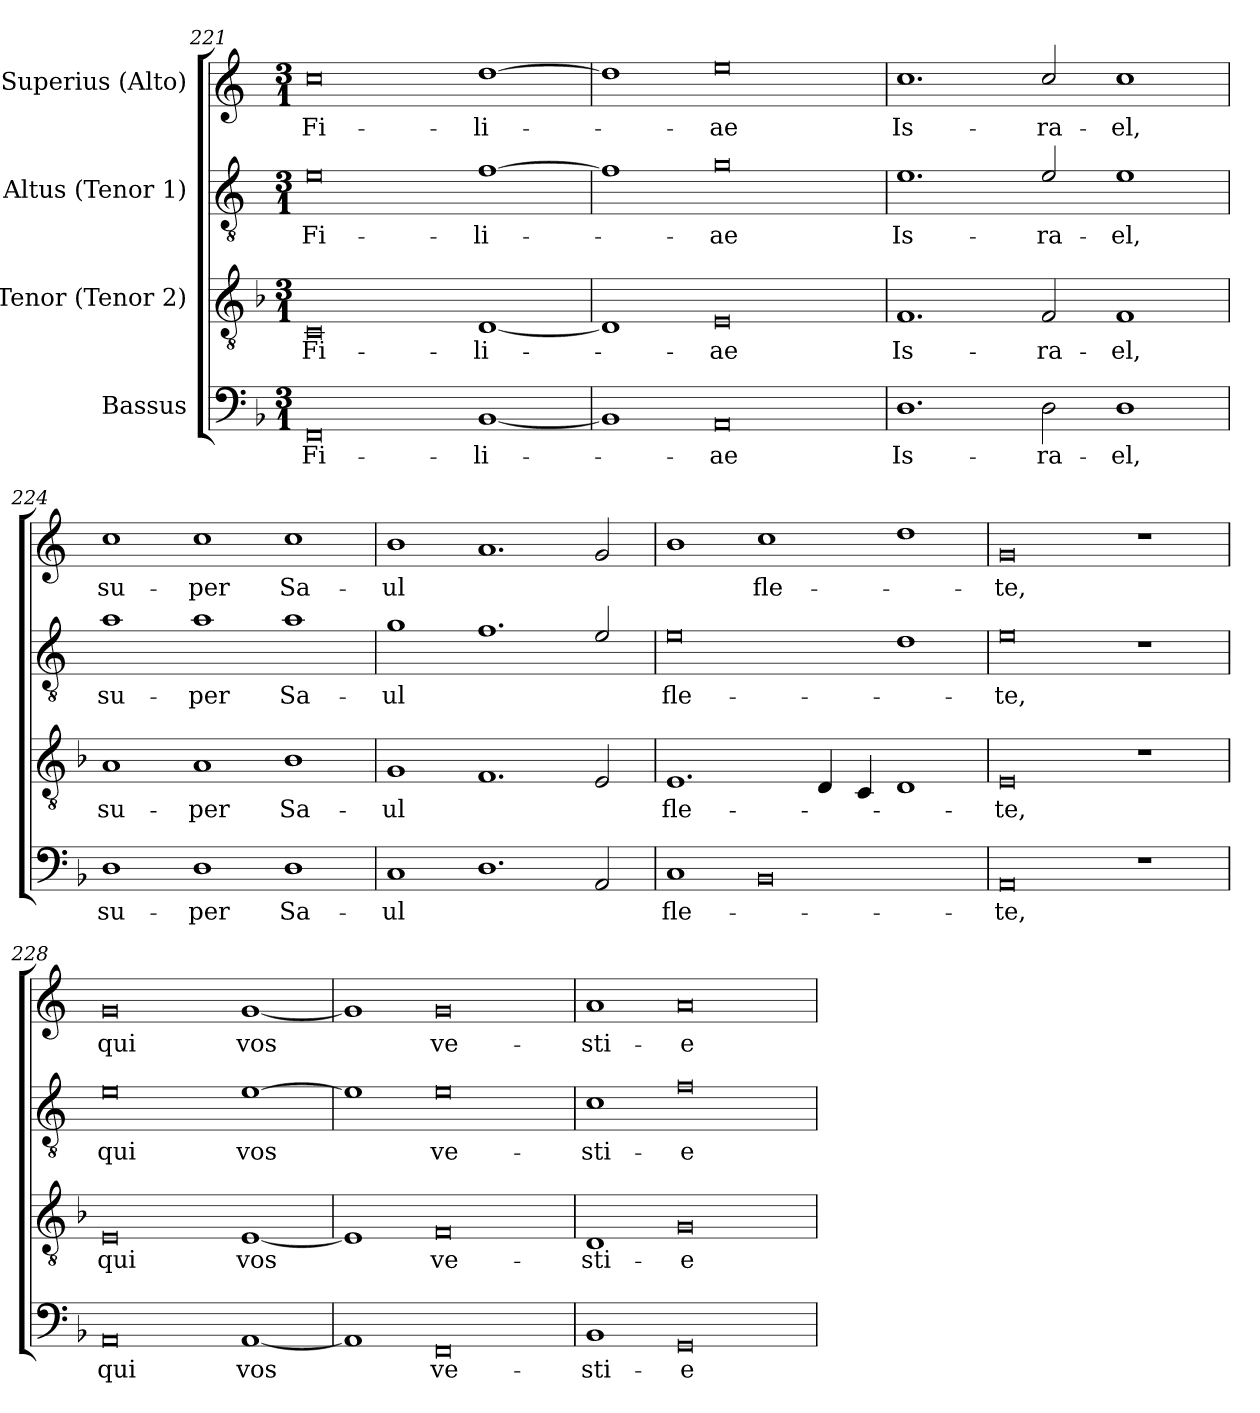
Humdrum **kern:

**kern	**text	**kern	**text	**kern	**text	**kern	**text
*part4	*part4	*part3	*part3	*part2	*part2	*part1	*part1
*staff4	*staff4	*staff3	*staff3	*staff2	*staff2	*staff1	*staff1
*I"Bassus	*	*I"Tenor (Tenor 2)	*	*I"Altus (Tenor 1)	*	*I"Superius (Alto)	*
*clefF4	*	*clefGv2	*	*clefGv2	*	*clefG2	*
*	*	*	*	*ITrd4c7	*	*ITrd4c7	*
*k[b-]	*	*k[b-]	*	*k[b-]	*	*k[b-]	*
*F:	*	*F:	*	*F:	*	*F:	*
*M3/1	*	*M3/1	*	*M3/1	*	*M3/1	*
=221	=221	=221	=221	=221	=221	=221	=221
!	!LO:LY:b	!	!LO:LY:b	!	!LO:LY:b	!	!LO:LY:b
0FF	Fi-	0C	Fi-	0A	Fi-	0f	Fi-
!	!LO:LY:b	!	!LO:LY:b	!	!LO:LY:b	!	!LO:LY:b
[1BB-	-li-	[1D	-li-	[1B-	-li-	[1g	-li-
=222	=222	=222	=222	=222	=222	=222	=222
1BB-]	.	1D]	.	1B-]	.	1g]	.
!	!LO:LY:b	!	!LO:LY:b	!	!LO:LY:b	!	!LO:LY:b
0AA	-ae	0E	-ae	0c	-ae	0a	-ae
=223	=223	=223	=223	=223	=223	=223	=223
!	!LO:LY:b	!	!LO:LY:b	!	!LO:LY:b	!	!LO:LY:b
1.D	Is-	1.F	Is-	1.A	Is-	1.f	Is-
!	!LO:LY:b	!	!LO:LY:b	!	!LO:LY:b	!	!LO:LY:b
2D\	-ra-	2F/	-ra-	2A/	-ra-	2f/	-ra-
!	!LO:LY:b	!	!LO:LY:b	!	!LO:LY:b	!	!LO:LY:b
1D	-el,	1F	-el,	1A	-el,	1f	-el,
=224	=224	=224	=224	=224	=224	=224	=224
!	!LO:LY:b	!	!LO:LY:b	!	!LO:LY:b	!	!LO:LY:b
1D	su-	1A	su-	1d	su-	1f	su-
!	!LO:LY:b	!	!LO:LY:b	!	!LO:LY:b	!	!LO:LY:b
1D	-per	1A	-per	1d	-per	1f	-per
!	!LO:LY:b	!	!LO:LY:b	!	!LO:LY:b	!	!LO:LY:b
1D	Sa-	1B-	Sa-	1d	Sa-	1f	Sa-
!!LO:LB:g=z
=225	=225	=225	=225	=225	=225	=225	=225
!	!LO:LY:b	!	!LO:LY:b	!	!LO:LY:b	!	!LO:LY:b
1C	-ul	1G	-ul	1c	-ul	1e	-ul
1.D	.	1.F	.	1.B-	.	1.d	.
2AA/	.	2E/	.	2A/	.	2c/	.
=226	=226	=226	=226	=226	=226	=226	=226
!	!LO:LY:b	!	!LO:LY:b	!	!LO:LY:b	!	!
1C	fle-	1.E	fle-	0A	fle-	1e	.
!	!	!	!	!	!	!	!LO:LY:b
0BB-	.	.	.	.	.	1f	fle-
.	.	4D/	.	.	.	.	.
.	.	4C/	.	.	.	.	.
.	.	1D	.	1G	.	1g	.
=227	=227	=227	=227	=227	=227	=227	=227
!	!LO:LY:b	!	!LO:LY:b	!	!LO:LY:b	!	!LO:LY:b
0AA	-te,	0E	-te,	0A	-te,	0c	-te,
1r	.	1r	.	1r	.	1r	.
=228	=228	=228	=228	=228	=228	=228	=228
!	!LO:LY:b	!	!LO:LY:b	!	!LO:LY:b	!	!LO:LY:b
0AA	qui	0E	qui	0A	qui	0c	qui
!	!LO:LY:b	!	!LO:LY:b	!	!LO:LY:b	!	!LO:LY:b
[1AA	vos	[1E	vos	[1A	vos	[1c	vos
=229	=229	=229	=229	=229	=229	=229	=229
1AA]	.	1E]	.	1A]	.	1c]	.
!	!LO:LY:b	!	!LO:LY:b	!	!LO:LY:b	!	!LO:LY:b
0FF	ve-	0F	ve-	0A	ve-	0c	ve-
=230	=230	=230	=230	=230	=230	=230	=230
!	!LO:LY:b	!	!LO:LY:b	!	!LO:LY:b	!	!LO:LY:b
1BB-	-sti-	1D	-sti-	1F	-sti-	1d	-sti-
!	!LO:LY:b	!	!LO:LY:b	!	!LO:LY:b	!	!LO:LY:b
0GG	-e-	0G	-e-	0B-	-e-	0d	-e-
=	=	=	=	=	=	=	=
*-	*-	*-	*-	*-	*-	*-	*-
